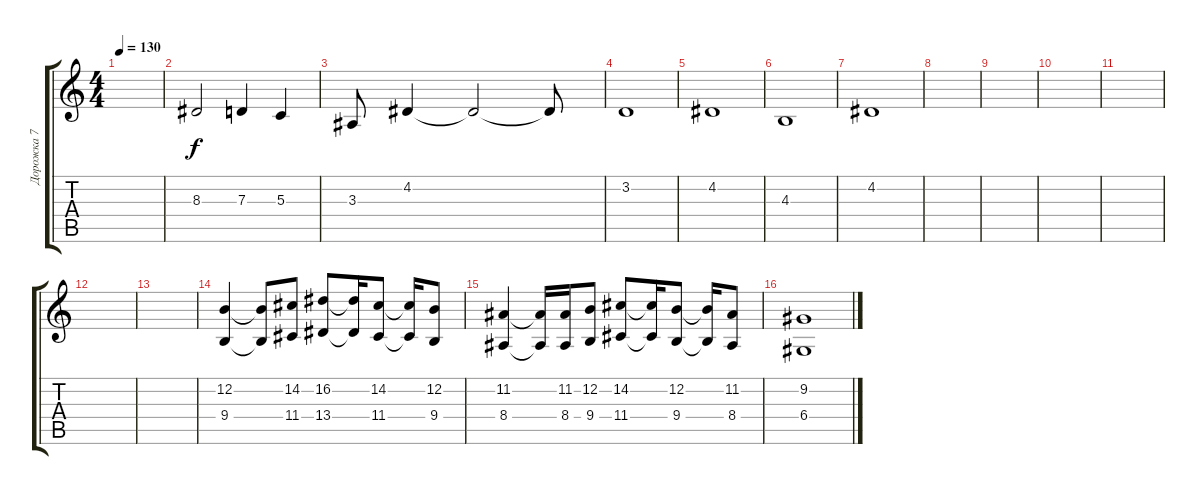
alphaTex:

\track ("Дорожка 7" "Дорожка 7") {instrument tuba}
\staff {score tabs}
\tuning (E4 B3 G3 D3 A2 E2) {hide}
\ts (4 4)
\tempo 130
\clef g2
\ks c
|
8.3.2 7.3.4 5.3.4 |
3.3.8 4.2.4 4.2{t}.2 4.2{t}.8 |
3.2.1 |
4.2.1 |
4.3.1 |
4.2.1 |
|
|
|
|
|
|
(12.2 9.4).4 (12.2{t} 9.4{t}).8 (14.2 11.4).8 (16.2 13.4).8 (16.2{t} 13.4{t}).16 (14.2 11.4).8 (14.2{t} 11.4{t}).16 (12.2 9.4).8 |
(11.2 8.4).4 (11.2{t} 8.4{t}).16 (11.2 8.4).16 (12.2 9.4).8 (14.2 11.4).8 (14.2{t} 11.4{t}).16 (12.2 9.4).8 (12.2{t} 9.4{t}).16 (11.2 8.4).8 |
(9.2 6.4).1
